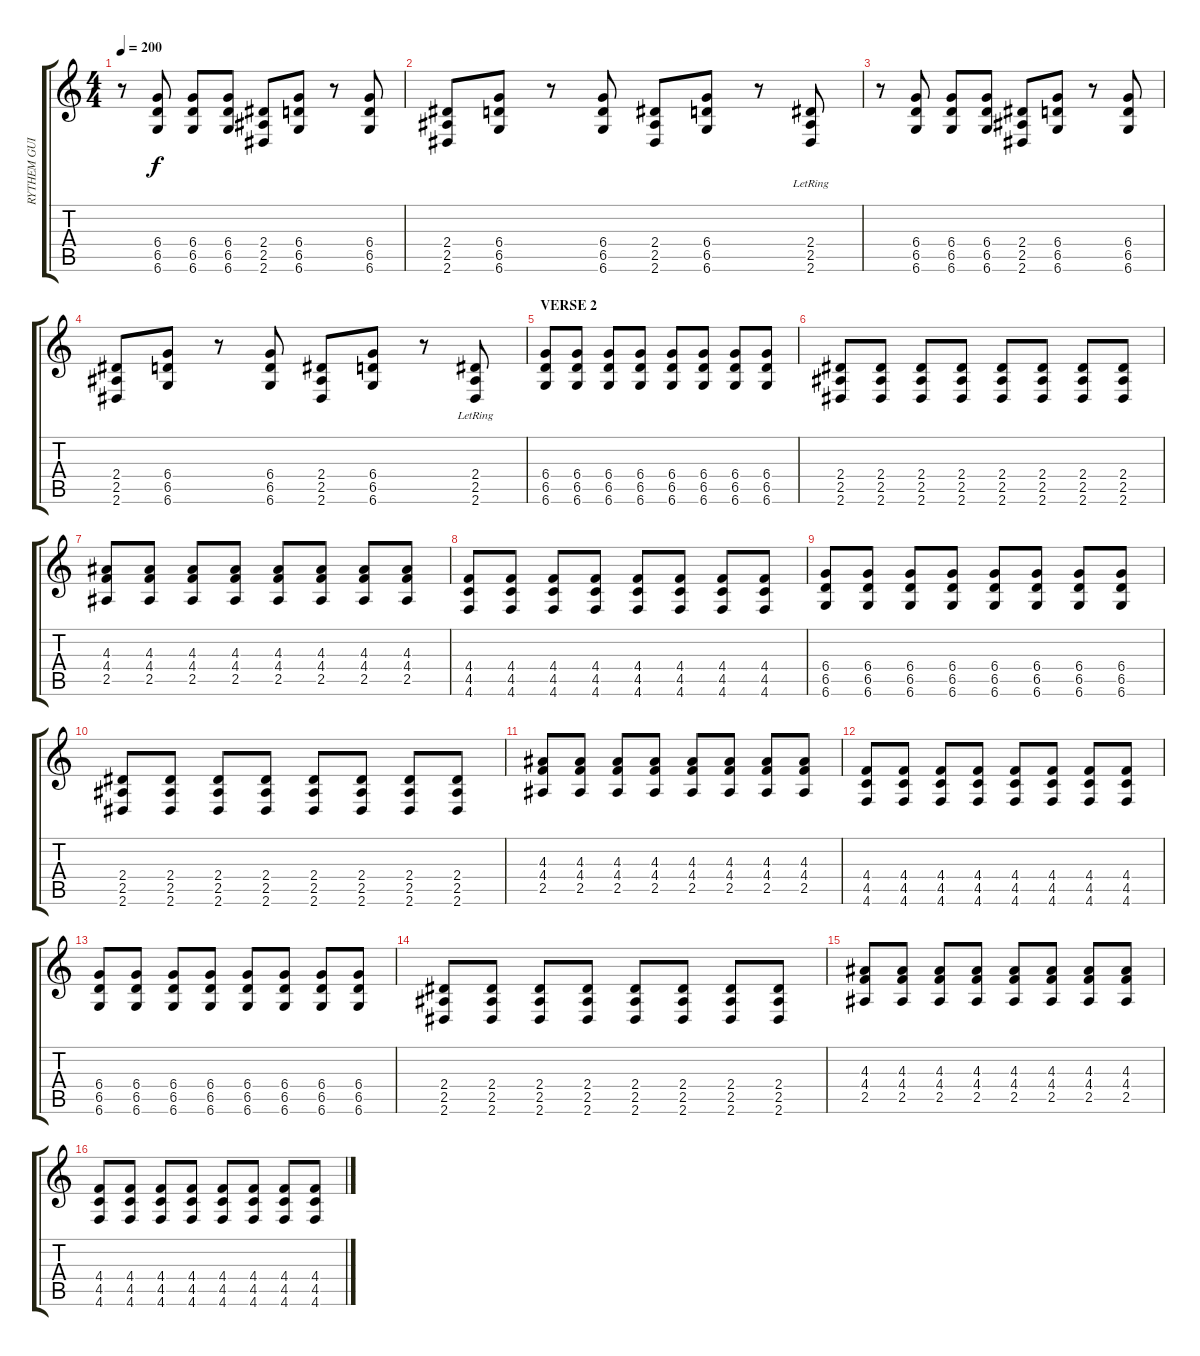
\track ("RYTHEM GUITAR" "RYTHEM GUI") {instrument distortionguitar}
\staff {score tabs}
\tuning (Eb4 Bb3 Gb3 Db3 Ab2 Db2) {hide}
\ts (4 4)
\tempo 200
\clef g2
\ks c
r.8{dy f} (6.4 6.5 6.6).8 (6.4 6.5 6.6).8 (6.4 6.5 6.6).8 (2.4 2.5 2.6).8 (6.4 6.5 6.6).8 r.8 (6.4 6.5 6.6).8 |
(2.4 2.5 2.6).8 (6.4 6.5 6.6).8 r.8 (6.4 6.5 6.6).8 (2.4 2.5 2.6).8 (6.4 6.5 6.6).8 r.8 (2.4{lr} 2.5{lr} 2.6{lr}).8 |
r.8 (6.4 6.5 6.6).8 (6.4 6.5 6.6).8 (6.4 6.5 6.6).8 (2.4 2.5 2.6).8 (6.4 6.5 6.6).8 r.8 (6.4 6.5 6.6).8 |
(2.4 2.5 2.6).8 (6.4 6.5 6.6).8 r.8 (6.4 6.5 6.6).8 (2.4 2.5 2.6).8 (6.4 6.5 6.6).8 r.8 (2.4{lr} 2.5{lr} 2.6{lr}).8 |
\section ("" "VERSE 2")
(6.4 6.5 6.6).8 (6.4 6.5 6.6).8 (6.4 6.5 6.6).8 (6.4 6.5 6.6).8 (6.4 6.5 6.6).8 (6.4 6.5 6.6).8 (6.4 6.5 6.6).8 (6.4 6.5 6.6).8 |
(2.4 2.5 2.6).8 (2.4 2.5 2.6).8 (2.4 2.5 2.6).8 (2.4 2.5 2.6).8 (2.4 2.5 2.6).8 (2.4 2.5 2.6).8 (2.4 2.5 2.6).8 (2.4 2.5 2.6).8 |
(4.3 4.4 2.5).8 (4.3 4.4 2.5).8 (4.3 4.4 2.5).8 (4.3 4.4 2.5).8 (4.3 4.4 2.5).8 (4.3 4.4 2.5).8 (4.3 4.4 2.5).8 (4.3 4.4 2.5).8 |
(4.4 4.5 4.6).8 (4.4 4.5 4.6).8 (4.4 4.5 4.6).8 (4.4 4.5 4.6).8 (4.4 4.5 4.6).8 (4.4 4.5 4.6).8 (4.4 4.5 4.6).8 (4.4 4.5 4.6).8 |
(6.4 6.5 6.6).8 (6.4 6.5 6.6).8 (6.4 6.5 6.6).8 (6.4 6.5 6.6).8 (6.4 6.5 6.6).8 (6.4 6.5 6.6).8 (6.4 6.5 6.6).8 (6.4 6.5 6.6).8 |
(2.4 2.5 2.6).8 (2.4 2.5 2.6).8 (2.4 2.5 2.6).8 (2.4 2.5 2.6).8 (2.4 2.5 2.6).8 (2.4 2.5 2.6).8 (2.4 2.5 2.6).8 (2.4 2.5 2.6).8 |
(4.3 4.4 2.5).8 (4.3 4.4 2.5).8 (4.3 4.4 2.5).8 (4.3 4.4 2.5).8 (4.3 4.4 2.5).8 (4.3 4.4 2.5).8 (4.3 4.4 2.5).8 (4.3 4.4 2.5).8 |
(4.4 4.5 4.6).8 (4.4 4.5 4.6).8 (4.4 4.5 4.6).8 (4.4 4.5 4.6).8 (4.4 4.5 4.6).8 (4.4 4.5 4.6).8 (4.4 4.5 4.6).8 (4.4 4.5 4.6).8 |
(6.4 6.5 6.6).8 (6.4 6.5 6.6).8 (6.4 6.5 6.6).8 (6.4 6.5 6.6).8 (6.4 6.5 6.6).8 (6.4 6.5 6.6).8 (6.4 6.5 6.6).8 (6.4 6.5 6.6).8 |
(2.4 2.5 2.6).8 (2.4 2.5 2.6).8 (2.4 2.5 2.6).8 (2.4 2.5 2.6).8 (2.4 2.5 2.6).8 (2.4 2.5 2.6).8 (2.4 2.5 2.6).8 (2.4 2.5 2.6).8 |
(4.3 4.4 2.5).8 (4.3 4.4 2.5).8 (4.3 4.4 2.5).8 (4.3 4.4 2.5).8 (4.3 4.4 2.5).8 (4.3 4.4 2.5).8 (4.3 4.4 2.5).8 (4.3 4.4 2.5).8 |
(4.4 4.5 4.6).8 (4.4 4.5 4.6).8 (4.4 4.5 4.6).8 (4.4 4.5 4.6).8 (4.4 4.5 4.6).8 (4.4 4.5 4.6).8 (4.4 4.5 4.6).8 (4.4 4.5 4.6).8
